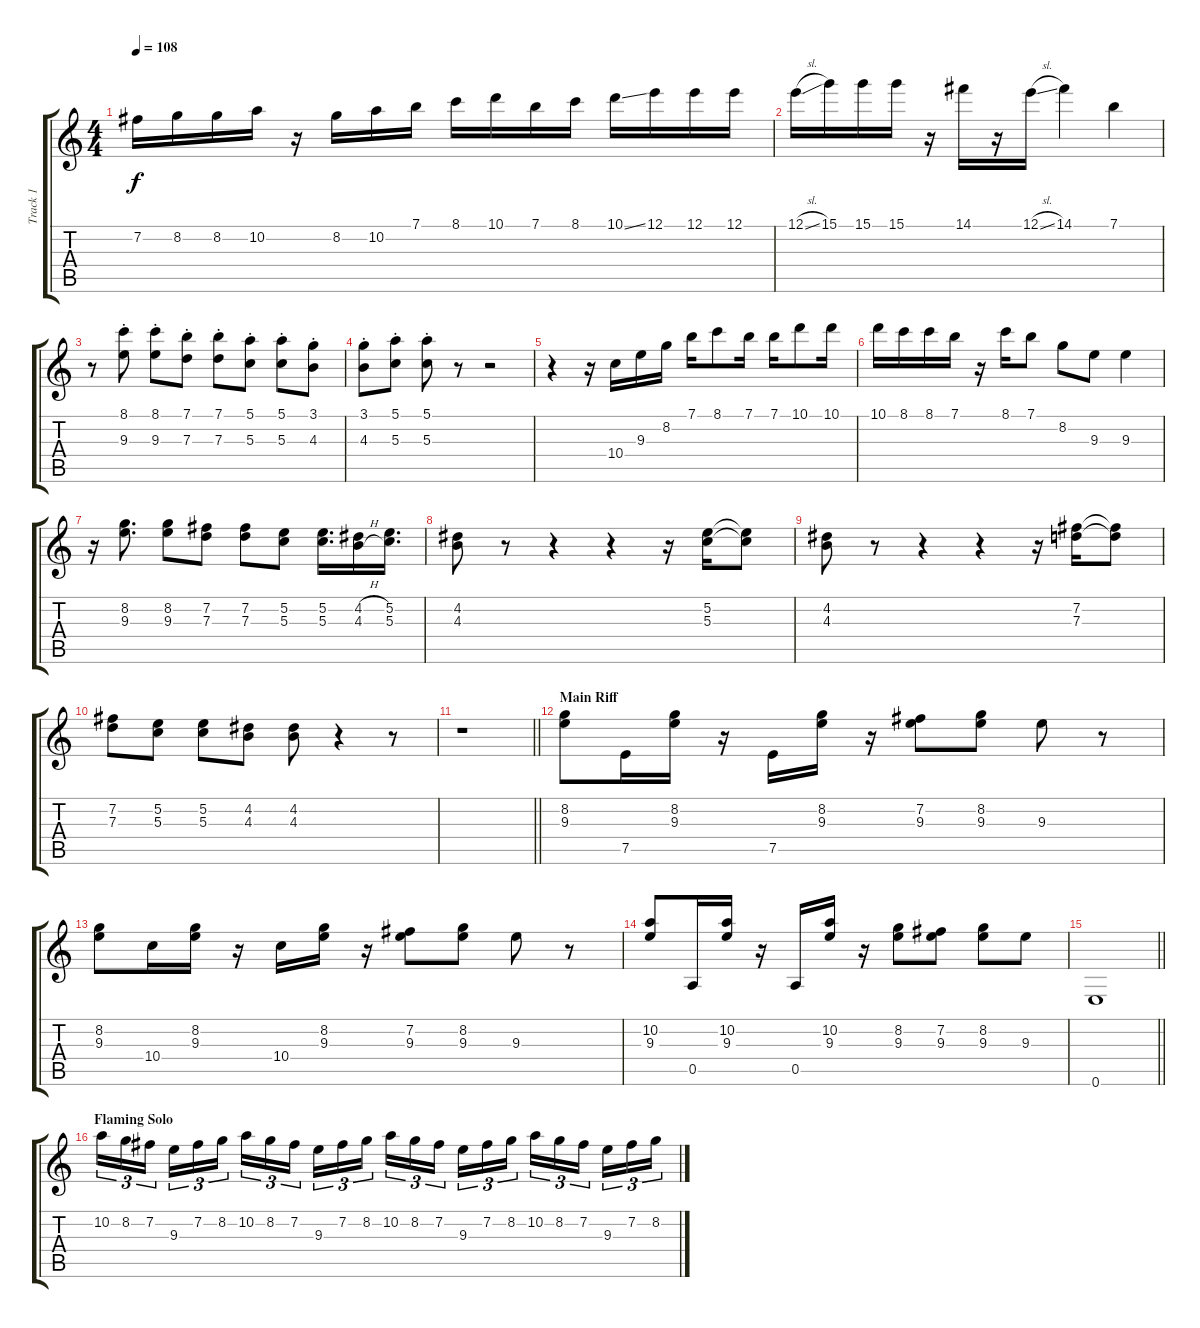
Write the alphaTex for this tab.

\track ("Track 1" "Track 1") {instrument acousticguitarsteel}
\staff {score tabs}
\tuning (E4 B3 G3 D3 A2 E2) {hide}
\ts (4 4)
\tempo 108
\clef g2
\ks c
7.2.16{dy f} 8.2.16 8.2.16 10.2.16 r.16 8.2.16 10.2.16 7.1.16 8.1.16 10.1.16 7.1.16 8.1.16 10.1{ss}.16 12.1.16 12.1.16 12.1.16 |
12.1{sl}.16 15.1.16 15.1.16 15.1.16 r.16 14.1.16 r.16 12.1{sl}.16 14.1.4 7.1.4 |
r.8 (8.1{st} 9.3).8 (8.1{st} 9.3).8 (7.1{st} 7.3).8 (7.1{st} 7.3).8 (5.1{st} 5.3).8 (5.1{st} 5.3).8 (3.1{st} 4.3).8 |
(3.1{st} 4.3).8 (5.1{st} 5.3).8 (5.1{st} 5.3).8 r.8 r.2 |
r.4 r.16 10.4.16 9.3.16 8.2.16 7.1.16 8.1.8 7.1.16 7.1.16 10.1.8 10.1.16 |
10.1.16 8.1.16 8.1.16 7.1.16 r.16 8.1.16 7.1.8 8.2.8 9.3.8 9.3.4 |
r.16 (8.2 9.3).8{d} (8.2 9.3).8 (7.2 7.3).8 (7.2 7.3).8 (5.2 5.3).8 (5.2 5.3).16{d} (4.2{h} 4.3{h}).16 (5.2 5.3).16{d} |
(4.2 4.3).8 r.8 r.4 r.4 r.16 (5.2 5.3).16 (5.2{t} 5.3{t}).8 |
(4.2 4.3).8 r.8 r.4 r.4 r.16 (7.2 7.3).16 (7.2{t} 7.3{t}).8 |
(7.2 7.3).8 (5.2 5.3).8 (5.2 5.3).8 (4.2 4.3).8 (4.2 4.3).8 r.4 r.8 |
\barLineRight lightlight
r.1 |
\section ("" "Main Riff")
(8.2 9.3).8 7.5.16 (8.2 9.3).16 r.16 7.5.16 (8.2 9.3).16 r.16 (7.2 9.3).8 (8.2 9.3).8 9.3.8 r.8 |
(8.2 9.3).8 10.4.16 (8.2 9.3).16 r.16 10.4.16 (8.2 9.3).16 r.16 (7.2 9.3).8 (8.2 9.3).8 9.3.8 r.8 |
(10.2 9.3).8 0.5.16 (10.2 9.3).16 r.16 0.5.16 (10.2 9.3).16 r.16 (8.2 9.3).8 (7.2 9.3).8 (8.2 9.3).8 9.3.8 |
\barLineRight lightlight
0.6.1 |
\section ("" "Flaming Solo")
10.2.16{tu (3 2)} 8.2.16{tu (3 2)} 7.2.16{tu (3 2) beam splitsecondary} 9.3.16{tu (3 2)} 7.2.16{tu (3 2)} 8.2.16{tu (3 2)} 10.2.16{tu (3 2)} 8.2.16{tu (3 2)} 7.2.16{tu (3 2) beam splitsecondary} 9.3.16{tu (3 2)} 7.2.16{tu (3 2)} 8.2.16{tu (3 2)} 10.2.16{tu (3 2)} 8.2.16{tu (3 2)} 7.2.16{tu (3 2) beam splitsecondary} 9.3.16{tu (3 2)} 7.2.16{tu (3 2)} 8.2.16{tu (3 2)} 10.2.16{tu (3 2)} 8.2.16{tu (3 2)} 7.2.16{tu (3 2) beam splitsecondary} 9.3.16{tu (3 2)} 7.2.16{tu (3 2)} 8.2.16{tu (3 2)}
